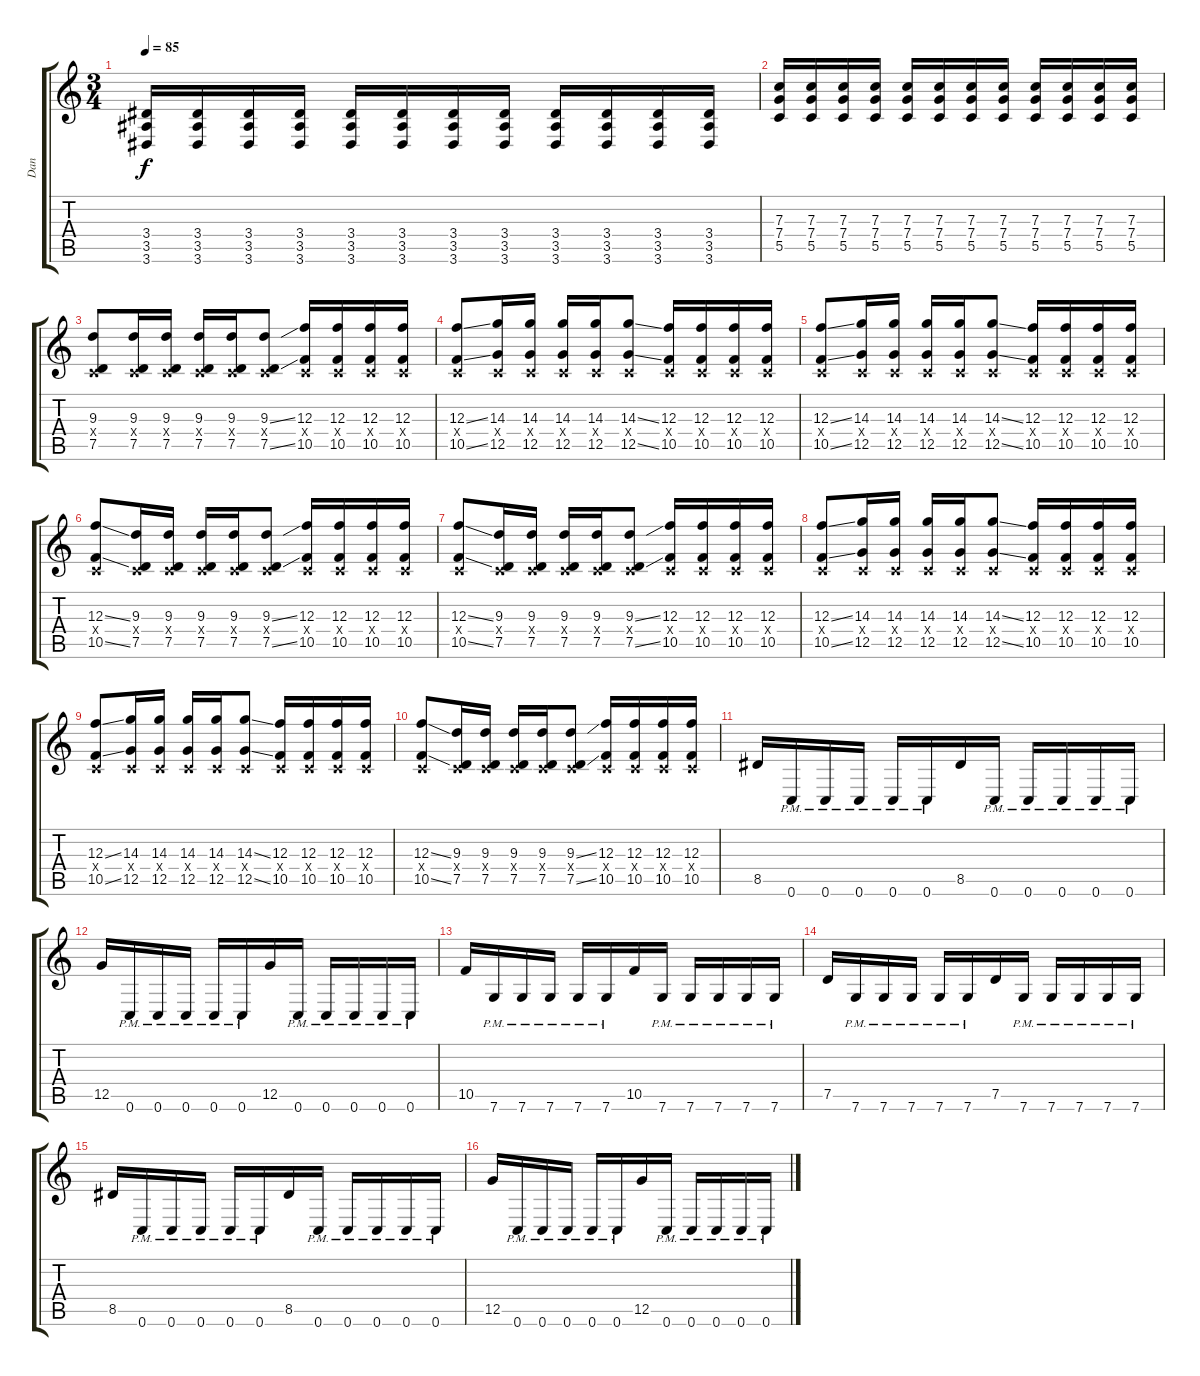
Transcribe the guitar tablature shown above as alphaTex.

\track ("Dan" "Dan") {instrument overdrivenguitar}
\staff {score tabs}
\tuning (D4 A3 F3 C3 G2 C2) {hide}
\ts (3 4)
\tempo 85
\clef g2
\ks c
(3.4 3.5 3.6).16{dy f} (3.4 3.5 3.6).16 (3.4 3.5 3.6).16 (3.4 3.5 3.6).16 (3.4 3.5 3.6).16 (3.4 3.5 3.6).16 (3.4 3.5 3.6).16 (3.4 3.5 3.6).16 (3.4 3.5 3.6).16 (3.4 3.5 3.6).16 (3.4 3.5 3.6).16 (3.4 3.5 3.6).16 |
(7.3 7.4 5.5).16 (7.3 7.4 5.5).16 (7.3 7.4 5.5).16 (7.3 7.4 5.5).16 (7.3 7.4 5.5).16 (7.3 7.4 5.5).16 (7.3 7.4 5.5).16 (7.3 7.4 5.5).16 (7.3 7.4 5.5).16 (7.3 7.4 5.5).16 (7.3 7.4 5.5).16 (7.3 7.4 5.5).16 |
(9.3 0.4{x} 7.5).8 (9.3 0.4{x} 7.5).16 (9.3 0.4{x} 7.5).16 (9.3 0.4{x} 7.5).16 (9.3 0.4{x} 7.5).16 (9.3{ss} 0.4{x} 7.5{ss}).8 (12.3 0.4{x} 10.5).16 (12.3 0.4{x} 10.5).16 (12.3 0.4{x} 10.5).16 (12.3 0.4{x} 10.5).16 |
(12.3{ss} 0.4{x} 10.5{ss}).8 (14.3 0.4{x} 12.5).16 (14.3 0.4{x} 12.5).16 (14.3 0.4{x} 12.5).16 (14.3 0.4{x} 12.5).16 (14.3{ss} 0.4{x} 12.5{ss}).8 (12.3 0.4{x} 10.5).16 (12.3 0.4{x} 10.5).16 (12.3 0.4{x} 10.5).16 (12.3 0.4{x} 10.5).16 |
(12.3{ss} 0.4{x} 10.5{ss}).8 (14.3 0.4{x} 12.5).16 (14.3 0.4{x} 12.5).16 (14.3 0.4{x} 12.5).16 (14.3 0.4{x} 12.5).16 (14.3{ss} 0.4{x} 12.5{ss}).8 (12.3 0.4{x} 10.5).16 (12.3 0.4{x} 10.5).16 (12.3 0.4{x} 10.5).16 (12.3 0.4{x} 10.5).16 |
(12.3{ss} 0.4{x} 10.5{ss}).8 (9.3 0.4{x} 7.5).16 (9.3 0.4{x} 7.5).16 (9.3 0.4{x} 7.5).16 (9.3 0.4{x} 7.5).16 (9.3{ss} 0.4{x} 7.5{ss}).8 (12.3 0.4{x} 10.5).16 (12.3 0.4{x} 10.5).16 (12.3 0.4{x} 10.5).16 (12.3 0.4{x} 10.5).16 |
(12.3{ss} 0.4{x} 10.5{ss}).8 (9.3 0.4{x} 7.5).16 (9.3 0.4{x} 7.5).16 (9.3 0.4{x} 7.5).16 (9.3 0.4{x} 7.5).16 (9.3{ss} 0.4{x} 7.5{ss}).8 (12.3 0.4{x} 10.5).16 (12.3 0.4{x} 10.5).16 (12.3 0.4{x} 10.5).16 (12.3 0.4{x} 10.5).16 |
(12.3{ss} 0.4{x} 10.5{ss}).8 (14.3 0.4{x} 12.5).16 (14.3 0.4{x} 12.5).16 (14.3 0.4{x} 12.5).16 (14.3 0.4{x} 12.5).16 (14.3{ss} 0.4{x} 12.5{ss}).8 (12.3 0.4{x} 10.5).16 (12.3 0.4{x} 10.5).16 (12.3 0.4{x} 10.5).16 (12.3 0.4{x} 10.5).16 |
(12.3{ss} 0.4{x} 10.5{ss}).8 (14.3 0.4{x} 12.5).16 (14.3 0.4{x} 12.5).16 (14.3 0.4{x} 12.5).16 (14.3 0.4{x} 12.5).16 (14.3{ss} 0.4{x} 12.5{ss}).8 (12.3 0.4{x} 10.5).16 (12.3 0.4{x} 10.5).16 (12.3 0.4{x} 10.5).16 (12.3 0.4{x} 10.5).16 |
(12.3{ss} 0.4{x} 10.5{ss}).8 (9.3 0.4{x} 7.5).16 (9.3 0.4{x} 7.5).16 (9.3 0.4{x} 7.5).16 (9.3 0.4{x} 7.5).16 (9.3{ss} 0.4{x} 7.5{ss}).8 (12.3 0.4{x} 10.5).16 (12.3 0.4{x} 10.5).16 (12.3 0.4{x} 10.5).16 (12.3 0.4{x} 10.5).16 |
8.5.16 0.6{pm}.16 0.6{pm}.16 0.6{pm}.16 0.6{pm}.16 0.6{pm}.16 8.5.16 0.6{pm}.16 0.6{pm}.16 0.6{pm}.16 0.6{pm}.16 0.6{pm}.16 |
12.5.16 0.6{pm}.16 0.6{pm}.16 0.6{pm}.16 0.6{pm}.16 0.6{pm}.16 12.5.16 0.6{pm}.16 0.6{pm}.16 0.6{pm}.16 0.6{pm}.16 0.6{pm}.16 |
10.5.16 7.6{pm}.16 7.6{pm}.16 7.6{pm}.16 7.6{pm}.16 7.6{pm}.16 10.5.16 7.6{pm}.16 7.6{pm}.16 7.6{pm}.16 7.6{pm}.16 7.6{pm}.16 |
7.5.16 7.6{pm}.16 7.6{pm}.16 7.6{pm}.16 7.6{pm}.16 7.6{pm}.16 7.5.16 7.6{pm}.16 7.6{pm}.16 7.6{pm}.16 7.6{pm}.16 7.6{pm}.16 |
8.5.16 0.6{pm}.16 0.6{pm}.16 0.6{pm}.16 0.6{pm}.16 0.6{pm}.16 8.5.16 0.6{pm}.16 0.6{pm}.16 0.6{pm}.16 0.6{pm}.16 0.6{pm}.16 |
12.5.16 0.6{pm}.16 0.6{pm}.16 0.6{pm}.16 0.6{pm}.16 0.6{pm}.16 12.5.16 0.6{pm}.16 0.6{pm}.16 0.6{pm}.16 0.6{pm}.16 0.6{pm}.16
